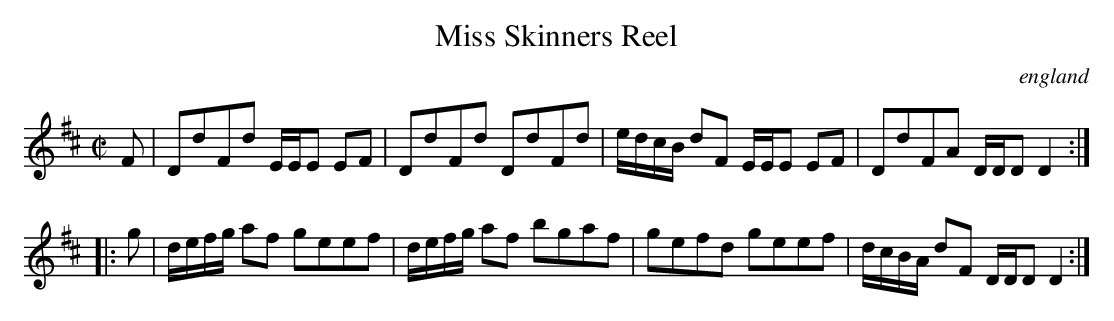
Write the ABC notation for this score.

X:1
T:Miss Skinners Reel
O:england
M:C|
K:D
F|DdFd E/2E/2E EF|DdFd DdFd|\
e/2d/2c/2B/2 dF E/2E/2E EF|DdFA D/2D/2D D2:|
|:g|d/2e/2f/2g/2 af geef|d/2e/2f/2g/2 af bgaf|\
gefd geef|d/2c/2B/2A/2 dF D/2D/2D D2:|
